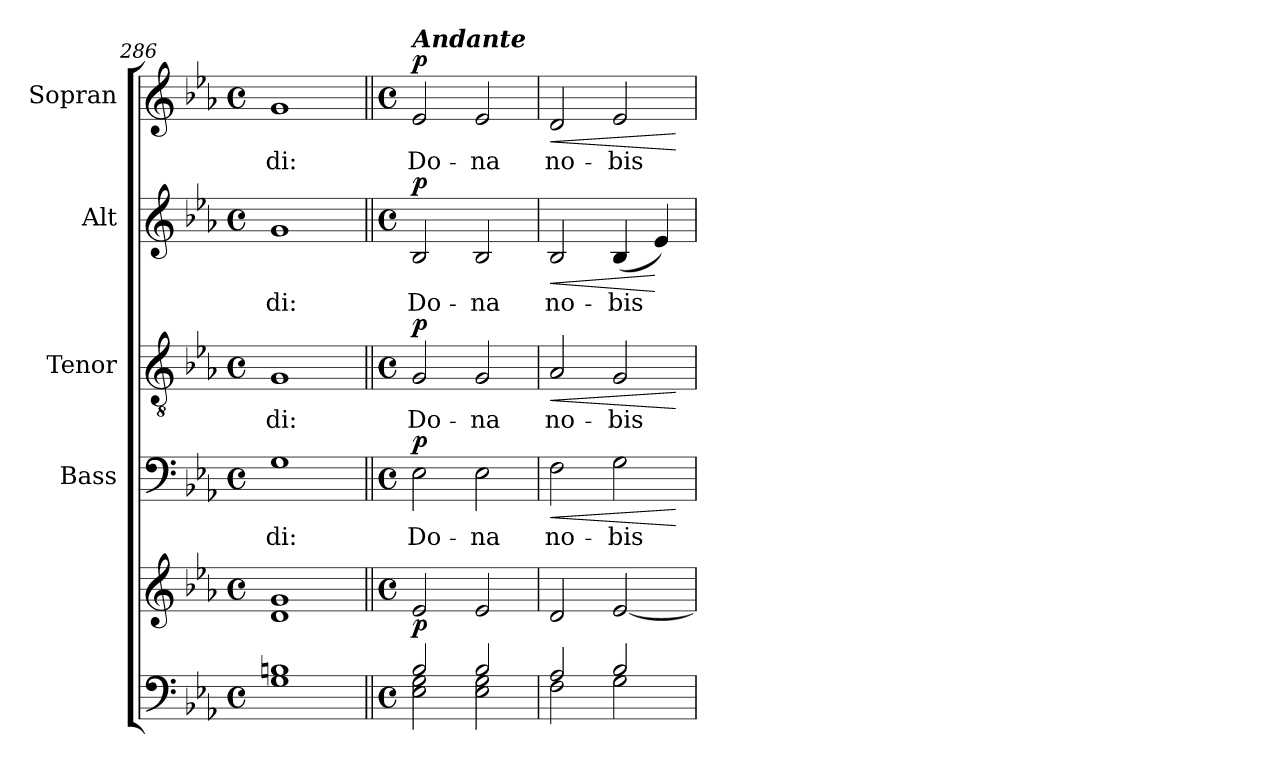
**kern	**kern	**dynam	**kern	**text	**dynam	**kern	**text	**dynam	**kern	**text	**dynam	**kern	**text	**dynam
*part5	*part5	*part5	*part4	*part4	*part4	*part3	*part3	*part3	*part2	*part2	*part2	*part1	*part1	*part1
*staff6	*staff5	*staff5/6	*staff4	*staff4	*staff4	*staff3	*staff3	*staff3	*staff2	*staff2	*staff2	*staff1	*staff1	*staff1
*	*	*	*I"Bass	*	*	*I"Tenor	*	*	*I"Alt	*	*	*I"Sopran	*	*
*	*	*	*I'B.	*	*	*I'T.	*	*	*I'A.	*	*	*I'S.	*	*
*clefF4	*clefG2	*	*clefF4	*	*	*clefGv2	*	*	*clefG2	*	*	*clefG2	*	*
*k[b-e-a-]	*k[b-e-a-]	*	*k[b-e-a-]	*	*	*k[b-e-a-]	*	*	*k[b-e-a-]	*	*	*k[b-e-a-]	*	*
*E-:	*E-:	*	*E-:	*	*	*E-:	*	*	*E-:	*	*	*E-:	*	*
*M4/4	*M4/4	*	*M4/4	*	*	*M4/4	*	*	*M4/4	*	*	*M4/4	*	*
*met(c)	*met(c)	*	*met(c)	*	*	*met(c)	*	*	*met(c)	*	*	*met(c)	*	*
=286	=286	=286	=286	=286	=286	=286	=286	=286	=286	=286	=286	=286	=286	=286
*^	*^	*	*	*	*	*	*	*	*	*	*	*	*	*
!	!	!	!	!	!	!LO:LY:b	!	!	!LO:LY:b	!	!	!LO:LY:b	!	!	!LO:LY:b	!
1Bn	1G	1g	1d	.	1G	-di:	.	1G	-di:	.	1g	-di:	.	1g	-di:	.
*	*	*v	*v	*	*	*	*	*	*	*	*	*	*	*	*	*
!!LO:PB:g=z
=287||	=287||	=287||	=287||	=287||	=287||	=287||	=287||	=287||	=287||	=287||	=287||	=287||	=287||	=287||	=287||
*M4/4	*	*M4/4	*	*M4/4	*	*	*M4/4	*	*	*M4/4	*	*	*M4/4	*	*
*met(c)	*	*met(c)	*	*met(c)	*	*	*met(c)	*	*	*met(c)	*	*	*met(c)	*	*
*	*	*^	*	*	*	*	*	*	*	*	*	*	*	*	*
!	!	!	!	!	!	!	!	!	!	!	!	!	!	!LO:TX:a:Bi:t=Andante	!	!
!	!	!	!	!LO:DY:b	!	!LO:LY:b	!LO:DY:a	!	!LO:LY:b	!LO:DY:a	!	!LO:LY:b	!LO:DY:a	!	!LO:LY:b	!LO:DY:a
*	*	*v	*v	*	*	*	*	*	*	*	*	*	*	*	*	*
2B-/	2E-\ 2G\	2e-/	p	2E-\	Do-	p	2G/	Do-	p	2B-/	Do-	p	2e-/	Do-	p
!	!	!	!	!	!LO:LY:b	!	!	!LO:LY:b	!	!	!LO:LY:b	!	!	!LO:LY:b	!
2B-/	2E-\ 2G\	2e-/	.	2E-\	-na	.	2G/	-na	.	2B-/	-na	.	2e-/	-na	.
=288	=288	=288	=288	=288	=288	=288	=288	=288	=288	=288	=288	=288	=288	=288	=288
!	!	!	!	!	!LO:LY:b	!LO:HP:b	!	!LO:LY:b	!LO:HP:b	!	!LO:LY:b	!LO:HP:b	!	!LO:LY:b	!LO:HP:b
2A-/	2F\	2d/	.	2F\	no-	<	2A-/	no-	<	2B-/	no-	<	2d/	no-	<
!	!	!	!	!	!LO:LY:b	!	!	!LO:LY:b	!	!	!LO:LY:b	!	!	!LO:LY:b	!
2B-/	2G\	[2e-/	.	2G\	-bis	.	2G/	-bis	.	(<4B-/	-bis	.	2e-/	-bis	.
.	.	.	.	.	.	.	.	.	.	4e-/)	.	[	.	.	.
*v	*v	*	*	*	*	*	*	*	*	*	*	*	*	*	*
.	.	.	.	.	[	.	.	[	.	.	.	.	.	[
=	=	=	=	=	=	=	=	=	=	=	=	=	=	=
*-	*-	*-	*-	*-	*-	*-	*-	*-	*-	*-	*-	*-	*-	*-
